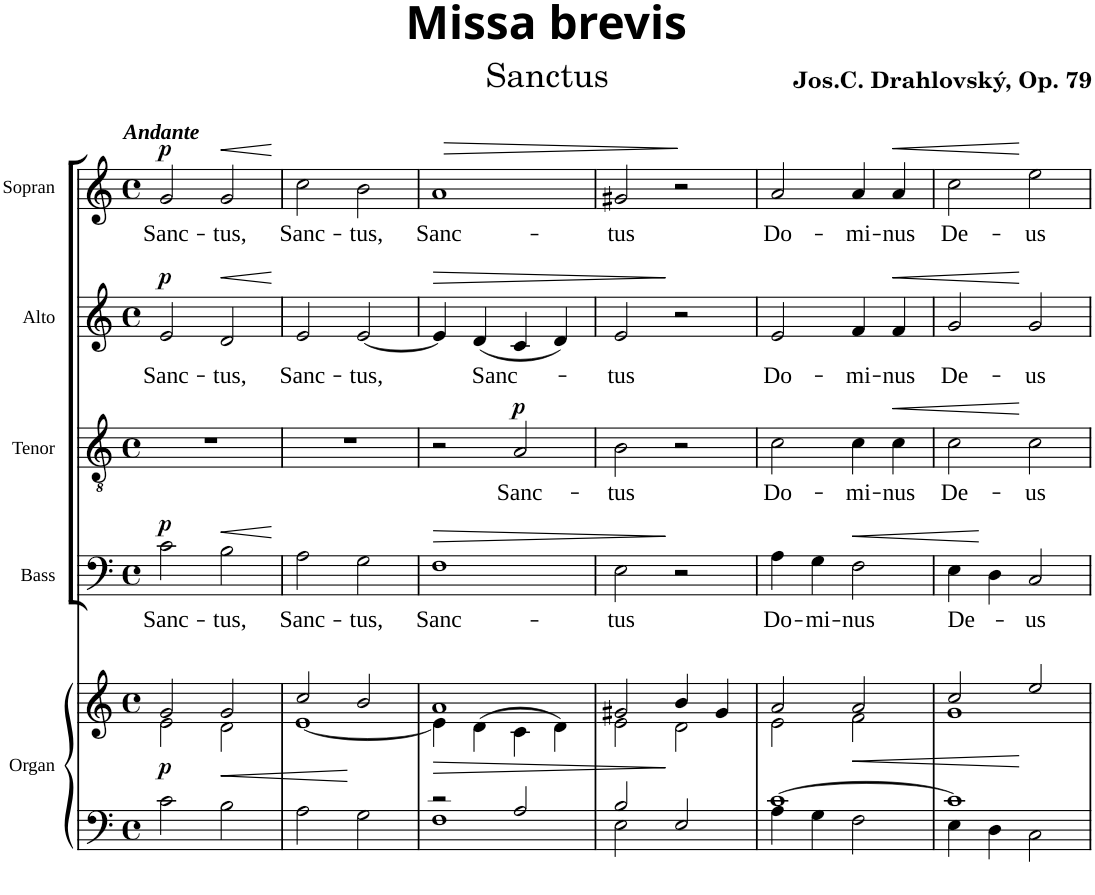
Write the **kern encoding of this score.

**kern	**kern	**dynam	**kern	**text	**dynam	**kern	**text	**dynam	**kern	**text	**dynam	**kern	**text	**dynam
*part5	*part5	*part5	*part4	*part4	*part4	*part3	*part3	*part3	*part2	*part2	*part2	*part1	*part1	*part1
*staff6	*staff5	*staff5/6	*staff4	*staff4	*staff4	*staff3	*staff3	*staff3	*staff2	*staff2	*staff2	*staff1	*staff1	*staff1
*I"Organ	*	*	*I"Bass	*	*	*I"Tenor	*	*	*I"Alto	*	*	*I"Sopran	*	*
*I'Org.	*	*	*I'B.	*	*	*I'T.	*	*	*I'A.	*	*	*I'S.	*	*
*clefF4	*clefG2	*	*clefF4	*	*	*clefGv2	*	*	*clefG2	*	*	*clefG2	*	*
*k[]	*k[]	*	*k[]	*	*	*k[]	*	*	*k[]	*	*	*k[]	*	*
*M4/4	*M4/4	*	*M4/4	*	*	*M4/4	*	*	*M4/4	*	*	*M4/4	*	*
*met(c)	*met(c)	*	*met(c)	*	*	*met(c)	*	*	*met(c)	*	*	*met(c)	*	*
=1	=1	=1	=1	=1	=1	=1	=1	=1	=1	=1	=1	=1	=1	=1
*	*^	*	*	*	*	*	*	*	*	*	*	*	*	*
!	!	!	!	!	!	!	!	!	!	!	!	!	!LO:TX:a:Bi:t=Andante	!	!
!	!	!	!LO:DY:b	!	!LO:LY:b	!LO:DY:a	!	!	!	!	!LO:LY:b	!LO:DY:a	!	!LO:LY:b	!LO:DY:a
2c\	2g/	2e\	p	2c\	Sanc-	p	1r	.	.	2e/	Sanc-	p	2g/	Sanc-	p
!	!	!	!LO:HP:b	!	!LO:LY:b	!LO:HP:b	!	!	!	!	!LO:LY:b	!LO:HP:b	!	!LO:LY:b	!LO:HP:b
2B\	2g/	2d\	<	2B\	-tus,	<	.	.	.	2d/	-tus,	<	2g/	-tus,	<
*	*v	*v	*	*	*	*	*	*	*	*	*	*	*	*	*
.	.	.	.	.	.	.	.	.	.	.	[	.	.	[
=2	=2	=2	=2	=2	=2	=2	=2	=2	=2	=2	=2	=2	=2	=2
*	*^	*	*	*	*	*	*	*	*	*	*	*	*	*
!	!	!	!	!	!LO:LY:b	!	!	!	!	!	!LO:LY:b	!	!	!LO:LY:b	!
2A\	2cc/	[<1e	.	2A\	Sanc-	.	1r	.	.	2e/	Sanc-	.	2cc\	Sanc-	.
!	!	!	!	!	!LO:LY:b	!	!	!	!	!	!LO:LY:b	!	!	!LO:LY:b	!
2G\	2b/	.	.	2G\	-tus,	.	.	.	.	[2e/	-tus,	.	2b\	-tus,	.
=3	=3	=3	=3	=3	=3	=3	=3	=3	=3	=3	=3	=3	=3	=3	=3
!	!	!	!LO:HP:b=2	!	!LO:LY:b	!LO:HP:b	!	!	!	!	!	!LO:HP:b	!	!LO:LY:b	!LO:HP:b
*^	*	*	*	*	*	*	*	*	*	*	*	*	*	*	*
2r	1F	1a	4e\]	>	1F	Sanc-	>	2r	.	.	4e/]	.	>	1a	Sanc-	>
!	!	!	!	!	!	!	!	!	!	!	!	!LO:LY:b	!	!	!	!
.	.	.	(>4d\	.	.	.	.	.	.	.	(<4d/	Sanc-	.	.	.	.
!	!	!	!	!	!	!	!	!	!LO:LY:b	!LO:DY:a	!	!	!	!	!	!
2A/	.	.	4c\	.	.	.	.	2A/	Sanc-	p	4c/	.	.	.	.	.
.	.	.	4d\)	.	.	.	.	.	.	.	4d/)	.	.	.	.	.
=4	=4	=4	=4	=4	=4	=4	=4	=4	=4	=4	=4	=4	=4	=4	=4	=4
!	!	!	!	!	!	!LO:LY:b	!	!	!LO:LY:b	!	!	!LO:LY:b	!	!	!LO:LY:b	!
2B/	2E\	2g#X/	2e\	.	2E\	-tus	.	2B\	-tus	.	2e/	-tus	.	2g#X/	-tus	.
2E/	2ryy	4b/	2d\	[	2r	.	[	2r	.	.	2r	.	]	2r	.	]
.	.	4g#/	.	.	.	.	.	.	.	.	.	.	.	.	.	.
=5	=5	=5	=5	=5	=5	=5	=5	=5	=5	=5	=5	=5	=5	=5	=5	=5
!	!	!	!	!	!	!LO:LY:b	!	!	!LO:LY:b	!	!	!LO:LY:b	!	!	!LO:LY:b	!
[>1c	4A\	2a/	2e\	.	4A\	Do-	.	2c\	Do-	.	2e/	Do-	.	2a/	Do-	.
!	!	!	!	!	!	!LO:LY:b	!	!	!	!	!	!	!	!	!	!
.	4G\	.	.	.	4G\	-mi-	.	.	.	.	.	.	.	.	.	.
!	!	!	!	!	!	!LO:LY:b	!	!	!LO:LY:b	!	!	!LO:LY:b	!	!	!LO:LY:b	!
.	2F\	2a/	2f\	.	2F\	-nus	.	4c\	-mi-	.	4f/	-mi-	.	4a/	-mi-	.
!	!	!	!	!	!	!	!	!	!LO:LY:b	!	!	!LO:LY:b	!LO:HP:b	!	!LO:LY:b	!LO:HP:b
.	.	.	.	.	.	.	.	4c\	-nus	.	4f/	-nus	<	4a/	-nus	<
=6	=6	=6	=6	=6	=6	=6	=6	=6	=6	=6	=6	=6	=6	=6	=6	=6
!	!	!	!	!	!	!LO:LY:b	!	!	!LO:LY:b	!	!	!LO:LY:b	!	!	!LO:LY:b	!
1c]	4E\	2cc/	1g	.	4E\	De-	.	2c\	De-	.	2g/	De-	.	2cc\	De-	.
.	4D\	.	.	.	4D\	.	]	.	.	.	.	.	.	.	.	.
!	!	!	!	!	!	!LO:LY:b	!	!	!LO:LY:b	!	!	!LO:LY:b	!	!	!LO:LY:b	!
.	2C\	2ee/	.	]	2C/	-us	.	2c\	-us	.	2g/	-us	[	2ee\	-us	[
*v	*v	*	*	*	*	*	*	*	*	*	*	*	*	*	*	*
*	*v	*v	*	*	*	*	*	*	*	*	*	*	*	*	*
=	=	=	=	=	=	=	=	=	=	=	=	=	=	=
*-	*-	*-	*-	*-	*-	*-	*-	*-	*-	*-	*-	*-	*-	*-
